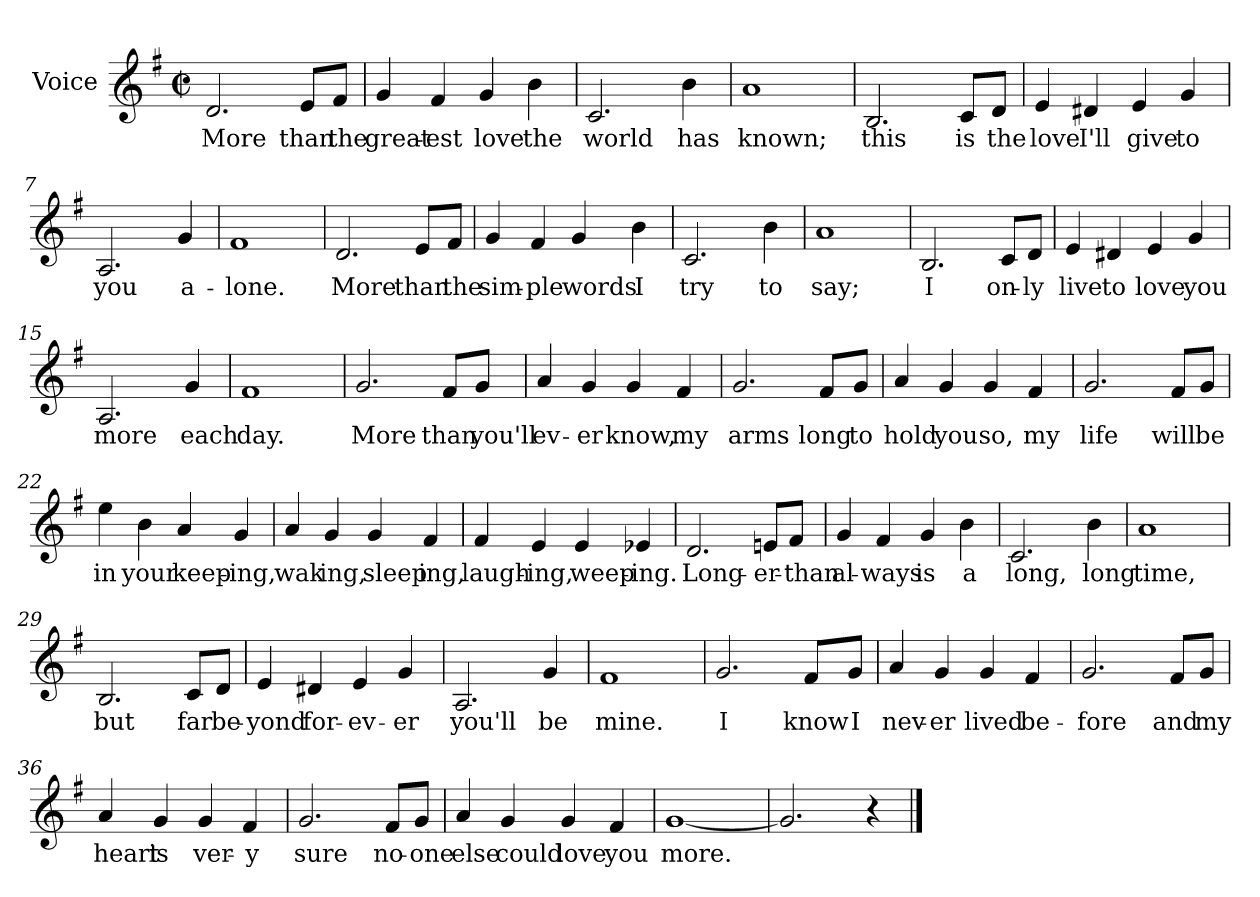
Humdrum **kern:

**kern	**text
*part1	*part1
*staff1	*staff1
*I"Voice	*
*clefG2	*
*k[f#]	*
*G:	*
*M2/2	*
*met(c|)	*
=1	=1
2.d/	More
8e/L	than
8f#/J	the
=2	=2
4g/	great-
4f#/	-est
4g/	love
4b\	the
=3	=3
2.c/	world
4b\	has
=4	=4
1a	known;
=5	=5
2.B/	this
8c/L	is
8d/J	the
!!LO:LB:g=z
=6	=6
4e/	love
4d#X/	I'll
4e/	give
4g/	to
=7	=7
2.A/	you
4g/	a-
=8	=8
1f#	-lone.
=9	=9
2.d/	More
8e/L	than
8f#/J	the
=10	=10
4g/	sim-
4f#/	-ple
4g/	words
4b\	I
=11	=11
2.c/	try
4b\	to
=12	=12
1a	say;
!!LO:LB:g=z
=13	=13
2.B/	I
8c/L	on-
8d/J	-ly
=14	=14
4e/	live
4d#X/	to
4e/	love
4g/	you
=15	=15
2.A/	more
4g/	each
=16	=16
1f#	day.
=17	=17
2.g/	More
8f#/L	than
8g/J	you'll
=18	=18
4a/	ev-
4g/	-er
4g/	know,
4f#/	my
!!LO:LB:g=z
=19	=19
2.g/	arms
8f#/L	long
8g/J	to
=20	=20
4a/	hold
4g/	you
4g/	so,
4f#/	my
=21	=21
2.g/	life
8f#/L	will
8g/J	be
=22	=22
4ee\	in
4b\	your
4a/	keep-
4g/	-ing,
=23	=23
4a/	wak
4g/	ing,
4g/	sleep
4f#/	ing,
!!LO:LB:g=z
=24	=24
4f#/	laugh-
4e/	-ing,
4e/	weep-
4e-X/	-ing.
=25	=25
2.d/	Long-
8en/L	-er-
8f#/J	than
=26	=26
4g/	al-
4f#/	-ways
4g/	is
4b\	a
=27	=27
2.c/	long,
4b\	long
=28	=28
1a	time,
=29	=29
2.B/	but
8c/L	far
8d/J	be-
!!LO:LB:g=z
=30	=30
4e/	-yond
4d#X/	for-
4e/	-ev-
4g/	-er
=31	=31
2.A/	you'll
4g/	be
=32	=32
1f#	mine.
=33	=33
2.g/	I
8f#/L	know
8g/J	I
=34	=34
4a/	nev-
4g/	-er
4g/	lived
4f#/	be-
=35	=35
2.g/	fore
8f#/L	and
8g/J	my
!!LO:LB:g=z
=36	=36
4a/	heart
4g/	is
4g/	ver-
4f#/	-y
=37	=37
2.g/	sure
8f#/L	no-
8g/J	-one
=38	=38
4a/	else
4g/	could
4g/	love
4f#/	you
=39	=39
[1g	more.
=40	=40
2.g/]	.
4r	.
==	==
*-	*-
